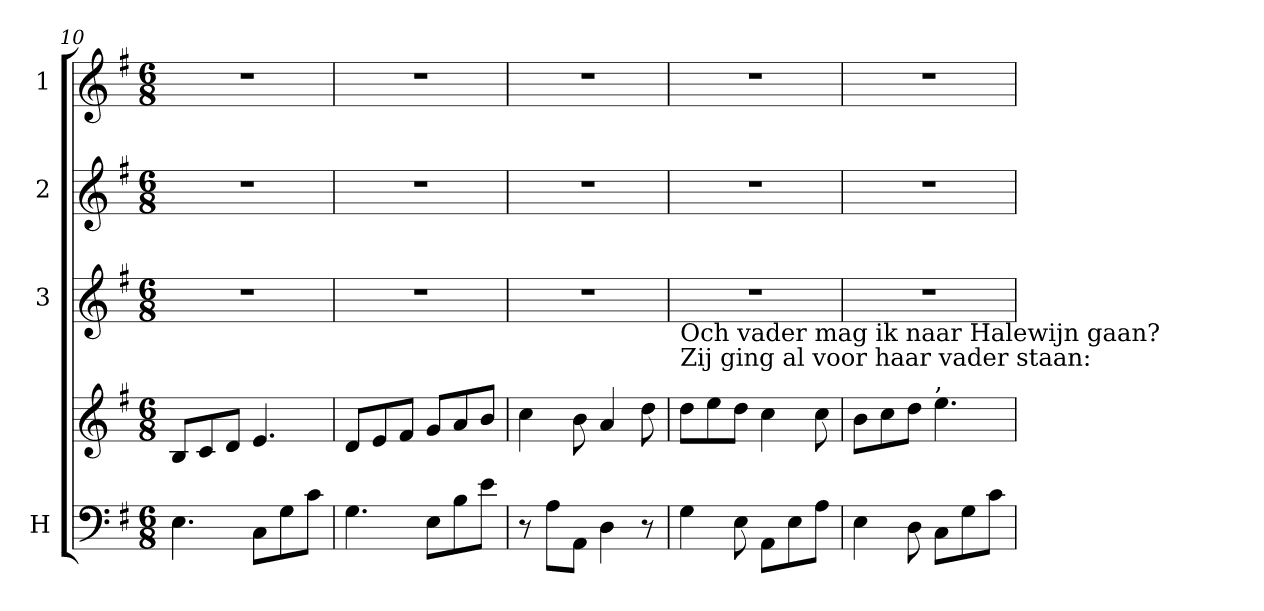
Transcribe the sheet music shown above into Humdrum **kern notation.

**kern	**kern	**kern	**kern	**kern
*part4	*part4	*part3	*part2	*part1
*staff5	*staff4	*staff3	*staff2	*staff1
*I"H	*	*I"3	*I"2	*I"1
*I'H	*	*	*	*
*clefF4	*clefG2	*clefG2	*clefG2	*clefG2
*k[f#]	*k[f#]	*k[f#]	*k[f#]	*k[f#]
*G:	*G:	*G:	*G:	*G:
*M6/8	*M6/8	*M6/8	*M6/8	*M6/8
=10	=10	=10	=10	=10
!	!	!LO:N:vis=1	!LO:N:vis=1	!LO:N:vis=1
4.E	8BL	2.r	2.r	2.r
.	8c	.	.	.
.	8dJ	.	.	.
8CL	4.e	.	.	.
8G	.	.	.	.
8cJ	.	.	.	.
=11	=11	=11	=11	=11
!	!	!LO:N:vis=1	!LO:N:vis=1	!LO:N:vis=1
4.G	8dL	2.r	2.r	2.r
.	8e	.	.	.
.	8f#J	.	.	.
8EL	8gL	.	.	.
8B	8a	.	.	.
8eJ	8bJ	.	.	.
!!LO:LB:g=z
=12	=12	=12	=12	=12
!	!	!LO:N:vis=1	!LO:N:vis=1	!LO:N:vis=1
8r	4cc	2.r	2.r	2.r
8AL	.	.	.	.
8AAJ	8b	.	.	.
4D	4a	.	.	.
8r	8dd	.	.	.
=13	=13	=13	=13	=13
!	!	!LO:TX:b:t=Och vader mag ik naar Halewijn gaan?	!	!
!	!	!LO:TX:b:t=Zij ging al voor haar vader staan&colon;	!	!
!	!	!LO:N:vis=1	!LO:N:vis=1	!LO:N:vis=1
4G	8ddL	2.r	2.r	2.r
.	8ee	.	.	.
8E	8ddJ	.	.	.
8AAL	4cc	.	.	.
8E	.	.	.	.
8AJ	8cc	.	.	.
=14	=14	=14	=14	=14
!	!	!LO:N:vis=1	!LO:N:vis=1	!LO:N:vis=1
4E	8bL	2.r	2.r	2.r
.	8cc	.	.	.
8D	8ddJ	.	.	.
!	!LO:TX:a:t=,	!	!	!
8CL	4.ee	.	.	.
8G	.	.	.	.
8cJ	.	.	.	.
=	=	=	=	=
*-	*-	*-	*-	*-
